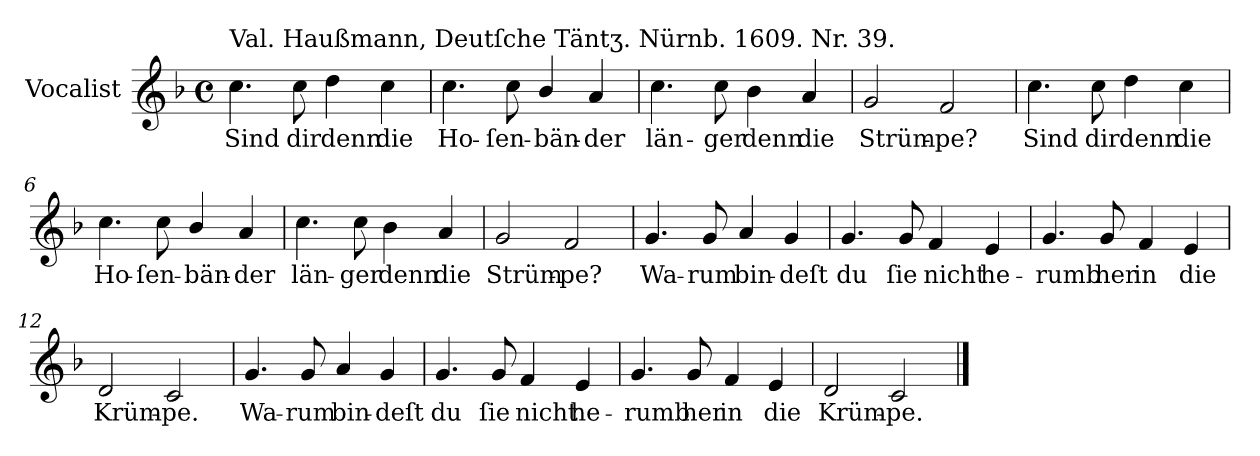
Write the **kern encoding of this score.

**kern	**text
*part1	*part1
*staff1	*staff1
*I"Vocalist	*
*k[b-]	*
*F:	*
*M4/4	*
*met(c)	*
=1	=1
!LO:TX:a:t=Val. Haußmann, Deutſche Täntʒ. Nürnb. 1609. Nr. 39.	!
4.cc	Sind
8cc	dir
4dd	denn
4cc	die
=2	=2
4.cc	Ho-
8cc	-ſen-
4b-/	-bän-
4a	-der
=3	=3
4.cc	län-
8cc	-ger
4b-	denn
4a	die
=4	=4
2g	Strüm-
2f	-pe?
=5	=5
4.cc	Sind
8cc	dir
4dd	denn
4cc	die
=6	=6
4.cc	Ho-
8cc	-ſen-
4b-/	-bän-
4a	-der
=7	=7
4.cc	län-
8cc	-ger
4b-	denn
4a	die
=8	=8
2g	Strüm-
2f	-pe?
=9	=9
4.g	Wa-
8g	-rum
4a	bin-
4g	-deſt
=10	=10
4.g	du
8g	ſie
4f	nicht
4e	he-
=11	=11
4.g	-rumb
8g	her
4f	in
4e	die
=12	=12
2d	Krüm-
2c	-pe.
=13	=13
4.g	Wa-
8g	-rum
4a	bin-
4g	-deſt
=14	=14
4.g	du
8g	ſie
4f	nicht
4e	he-
=15	=15
4.g	-rumb
8g	her
4f	in
4e	die
=16	=16
2d	Krüm-
2c	-pe.
==	==
*-	*-
